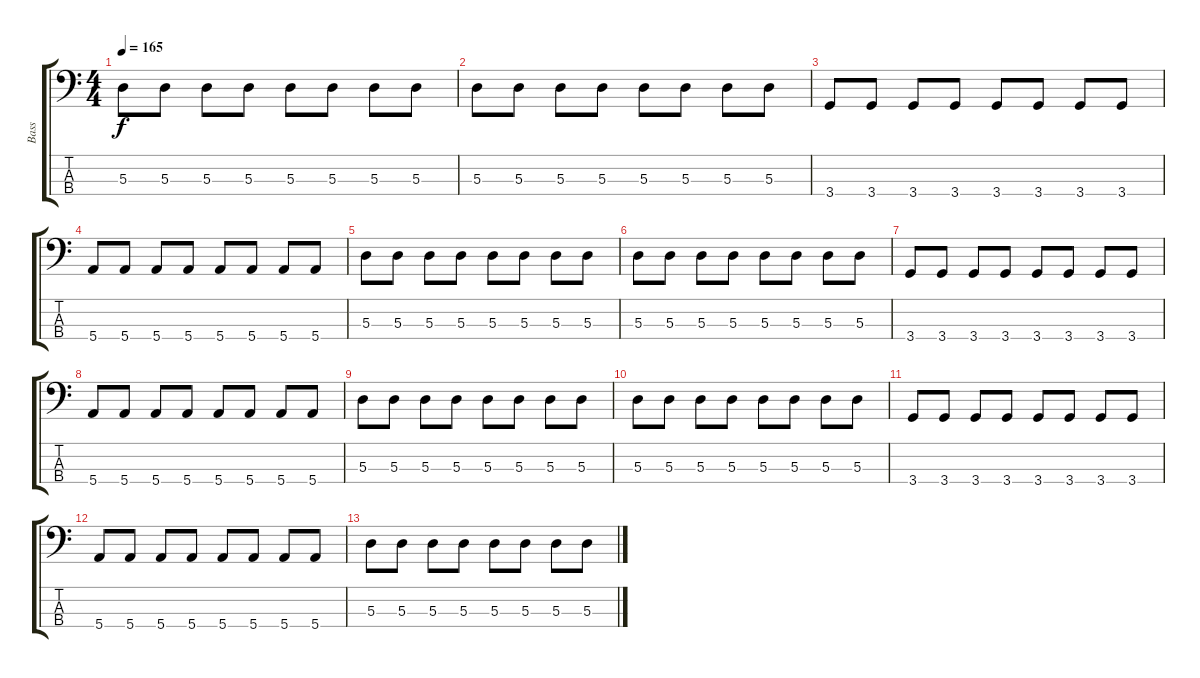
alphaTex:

\track ("Bass" "Bass") {instrument electricbasspick}
\staff {score tabs}
\tuning (G2 D2 A1 E1) {hide}
\ts (4 4)
\tempo 165
\clef f4
\ks c
5.3.8{dy f} 5.3.8 5.3.8 5.3.8 5.3.8 5.3.8 5.3.8 5.3.8 |
5.3.8 5.3.8 5.3.8 5.3.8 5.3.8 5.3.8 5.3.8 5.3.8 |
3.4.8 3.4.8 3.4.8 3.4.8 3.4.8 3.4.8 3.4.8 3.4.8 |
5.4.8 5.4.8 5.4.8 5.4.8 5.4.8 5.4.8 5.4.8 5.4.8 |
5.3.8 5.3.8 5.3.8 5.3.8 5.3.8 5.3.8 5.3.8 5.3.8 |
5.3.8 5.3.8 5.3.8 5.3.8 5.3.8 5.3.8 5.3.8 5.3.8 |
3.4.8 3.4.8 3.4.8 3.4.8 3.4.8 3.4.8 3.4.8 3.4.8 |
5.4.8 5.4.8 5.4.8 5.4.8 5.4.8 5.4.8 5.4.8 5.4.8 |
5.3.8 5.3.8 5.3.8 5.3.8 5.3.8 5.3.8 5.3.8 5.3.8 |
5.3.8 5.3.8 5.3.8 5.3.8 5.3.8 5.3.8 5.3.8 5.3.8 |
3.4.8 3.4.8 3.4.8 3.4.8 3.4.8 3.4.8 3.4.8 3.4.8 |
5.4.8 5.4.8 5.4.8 5.4.8 5.4.8 5.4.8 5.4.8 5.4.8 |
5.3.8 5.3.8 5.3.8 5.3.8 5.3.8 5.3.8 5.3.8 5.3.8
